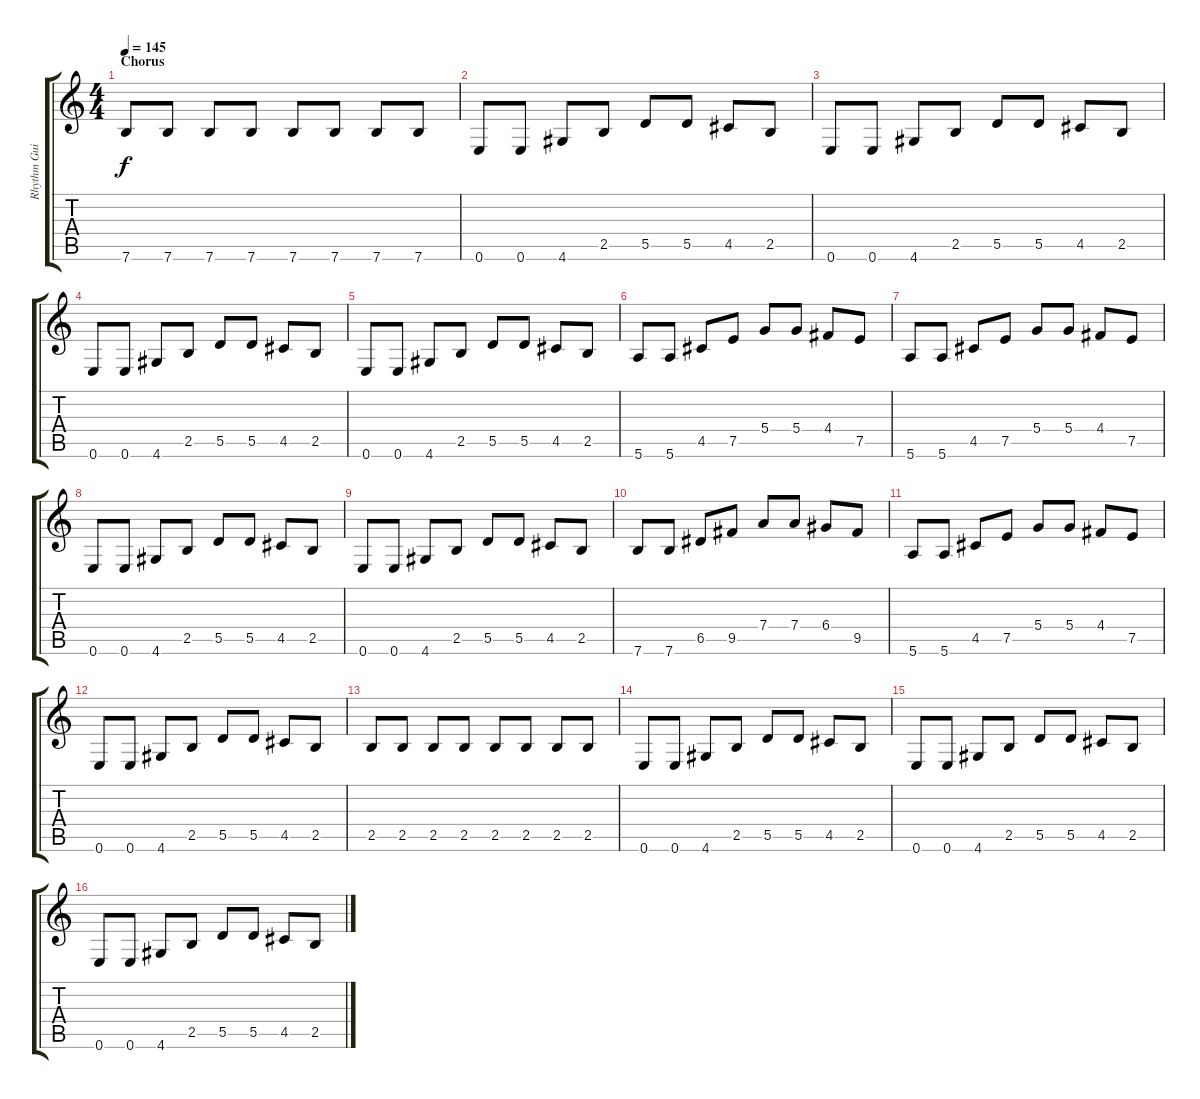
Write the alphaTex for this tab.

\track ("Rhythm Guitar" "Rhythm Gui") {instrument electricguitarclean}
\staff {score tabs}
\tuning (E4 B3 G3 D3 A2 E2) {hide}
\ts (4 4)
\section ("" "Chorus")
\tempo 145
\clef g2
\ks c
7.6.8{dy f} 7.6.8 7.6.8 7.6.8 7.6.8 7.6.8 7.6.8 7.6.8 |
0.6.8 0.6.8 4.6.8 2.5.8 5.5.8 5.5.8 4.5.8 2.5.8 |
0.6.8 0.6.8 4.6.8 2.5.8 5.5.8 5.5.8 4.5.8 2.5.8 |
0.6.8 0.6.8 4.6.8 2.5.8 5.5.8 5.5.8 4.5.8 2.5.8 |
0.6.8 0.6.8 4.6.8 2.5.8 5.5.8 5.5.8 4.5.8 2.5.8 |
5.6.8 5.6.8 4.5.8 7.5.8 5.4.8 5.4.8 4.4.8 7.5.8 |
5.6.8 5.6.8 4.5.8 7.5.8 5.4.8 5.4.8 4.4.8 7.5.8 |
0.6.8 0.6.8 4.6.8 2.5.8 5.5.8 5.5.8 4.5.8 2.5.8 |
0.6.8 0.6.8 4.6.8 2.5.8 5.5.8 5.5.8 4.5.8 2.5.8 |
7.6.8 7.6.8 6.5.8 9.5.8 7.4.8 7.4.8 6.4.8 9.5.8 |
5.6.8 5.6.8 4.5.8 7.5.8 5.4.8 5.4.8 4.4.8 7.5.8 |
0.6.8 0.6.8 4.6.8 2.5.8 5.5.8 5.5.8 4.5.8 2.5.8 |
2.5.8 2.5.8 2.5.8 2.5.8 2.5.8 2.5.8 2.5.8 2.5.8 |
0.6.8 0.6.8 4.6.8 2.5.8 5.5.8 5.5.8 4.5.8 2.5.8 |
0.6.8 0.6.8 4.6.8 2.5.8 5.5.8 5.5.8 4.5.8 2.5.8 |
0.6.8 0.6.8 4.6.8 2.5.8 5.5.8 5.5.8 4.5.8 2.5.8
